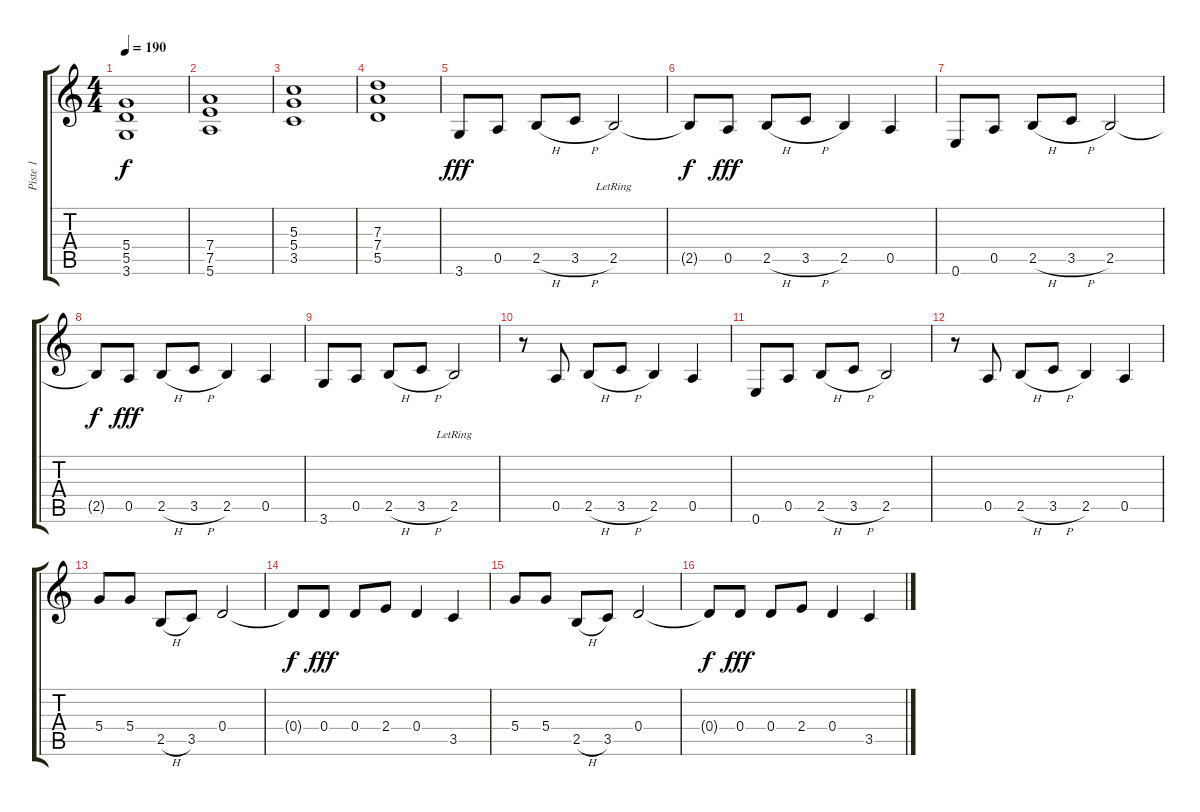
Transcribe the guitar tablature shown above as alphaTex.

\track ("Piste 1" "Piste 1") {instrument overdrivenguitar}
\staff {score tabs}
\tuning (E4 B3 G3 D3 A2 E2) {hide}
\ts (4 4)
\tempo 190
\clef g2
\ks c
(5.4 5.5 3.6).1{dy f} |
(7.4 7.5 5.6).1 |
(5.3 5.4 3.5).1 |
(7.3 7.4 5.5).1 |
3.6.8{dy fff} 0.5.8 2.5{h}.8 3.5{h}.8 2.5{lr}.2 |
2.5{t}.8{dy f} 0.5.8{dy fff} 2.5{h}.8 3.5{h}.8 2.5.4 0.5.4 |
0.6.8 0.5.8 2.5{h}.8 3.5{h}.8 2.5.2 |
2.5{t}.8{dy f} 0.5.8{dy fff} 2.5{h}.8 3.5{h}.8 2.5.4 0.5.4 |
3.6.8 0.5.8 2.5{h}.8 3.5{h}.8 2.5{lr}.2 |
r.8 0.5.8 2.5{h}.8 3.5{h}.8 2.5.4 0.5.4 |
0.6.8 0.5.8 2.5{h}.8 3.5{h}.8 2.5.2 |
r.8 0.5.8 2.5{h}.8 3.5{h}.8 2.5.4 0.5.4 |
5.4.8 5.4.8 2.5{h}.8 3.5.8 0.4.2 |
0.4{t}.8{dy f} 0.4.8{dy fff} 0.4.8 2.4.8 0.4.4 3.5.4 |
5.4.8 5.4.8 2.5{h}.8 3.5.8 0.4.2 |
0.4{t}.8{dy f} 0.4.8{dy fff} 0.4.8 2.4.8 0.4.4 3.5.4
